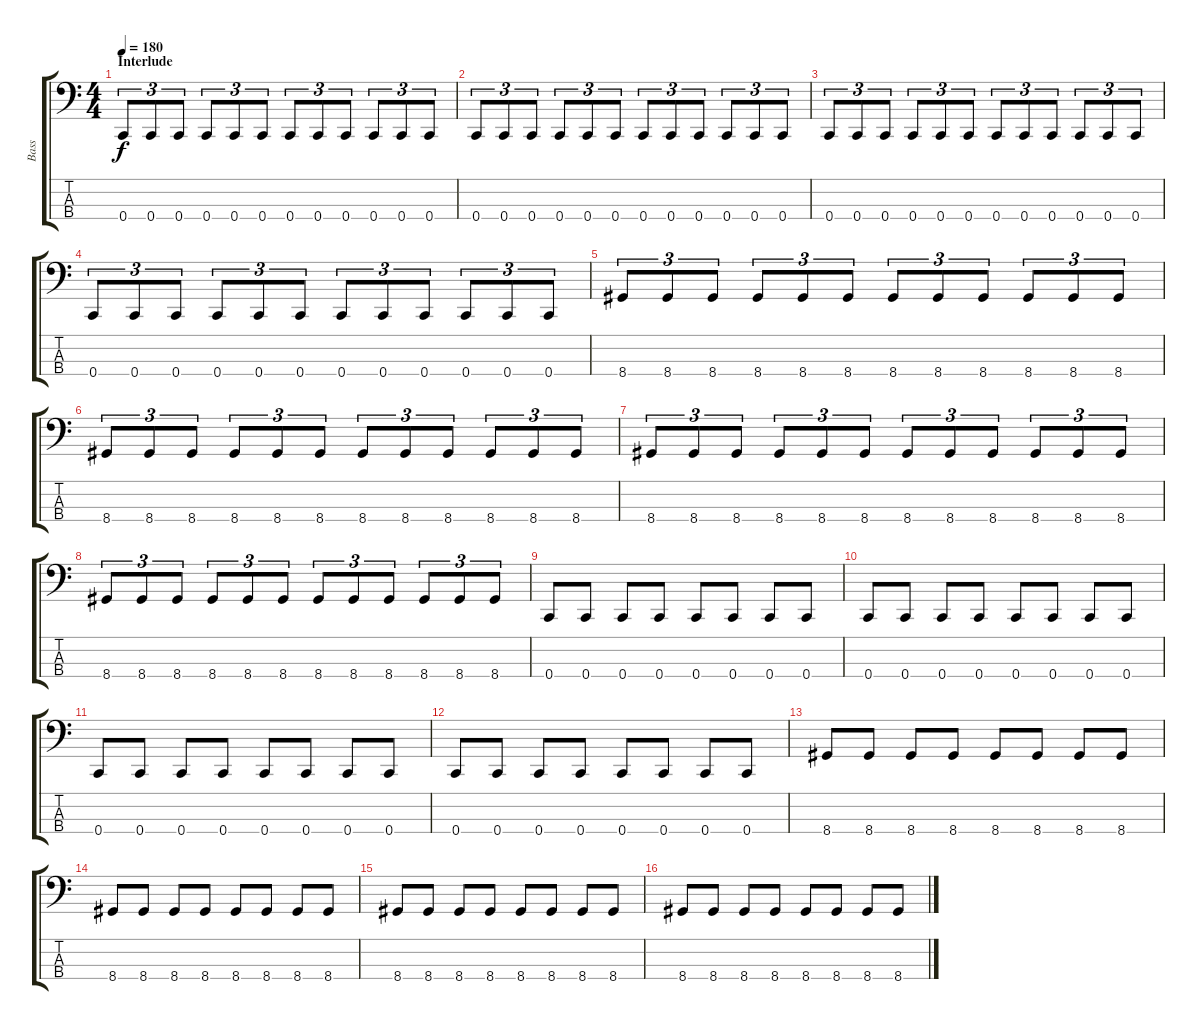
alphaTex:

\track ("Bass" "Bass") {instrument electricbasspick}
\staff {score tabs}
\tuning (Eb2 Bb1 F1 C1) {hide}
\ts (4 4)
\section ("" "Interlude")
\tempo 180
\clef f4
\ks c
0.4.8{tu (3 2) dy f} 0.4.8{tu (3 2)} 0.4.8{tu (3 2)} 0.4.8{tu (3 2)} 0.4.8{tu (3 2)} 0.4.8{tu (3 2)} 0.4.8{tu (3 2)} 0.4.8{tu (3 2)} 0.4.8{tu (3 2)} 0.4.8{tu (3 2)} 0.4.8{tu (3 2)} 0.4.8{tu (3 2)} |
0.4.8{tu (3 2)} 0.4.8{tu (3 2)} 0.4.8{tu (3 2)} 0.4.8{tu (3 2)} 0.4.8{tu (3 2)} 0.4.8{tu (3 2)} 0.4.8{tu (3 2)} 0.4.8{tu (3 2)} 0.4.8{tu (3 2)} 0.4.8{tu (3 2)} 0.4.8{tu (3 2)} 0.4.8{tu (3 2)} |
0.4.8{tu (3 2)} 0.4.8{tu (3 2)} 0.4.8{tu (3 2)} 0.4.8{tu (3 2)} 0.4.8{tu (3 2)} 0.4.8{tu (3 2)} 0.4.8{tu (3 2)} 0.4.8{tu (3 2)} 0.4.8{tu (3 2)} 0.4.8{tu (3 2)} 0.4.8{tu (3 2)} 0.4.8{tu (3 2)} |
0.4.8{tu (3 2)} 0.4.8{tu (3 2)} 0.4.8{tu (3 2)} 0.4.8{tu (3 2)} 0.4.8{tu (3 2)} 0.4.8{tu (3 2)} 0.4.8{tu (3 2)} 0.4.8{tu (3 2)} 0.4.8{tu (3 2)} 0.4.8{tu (3 2)} 0.4.8{tu (3 2)} 0.4.8{tu (3 2)} |
8.4.8{tu (3 2)} 8.4.8{tu (3 2)} 8.4.8{tu (3 2)} 8.4.8{tu (3 2)} 8.4.8{tu (3 2)} 8.4.8{tu (3 2)} 8.4.8{tu (3 2)} 8.4.8{tu (3 2)} 8.4.8{tu (3 2)} 8.4.8{tu (3 2)} 8.4.8{tu (3 2)} 8.4.8{tu (3 2)} |
8.4.8{tu (3 2)} 8.4.8{tu (3 2)} 8.4.8{tu (3 2)} 8.4.8{tu (3 2)} 8.4.8{tu (3 2)} 8.4.8{tu (3 2)} 8.4.8{tu (3 2)} 8.4.8{tu (3 2)} 8.4.8{tu (3 2)} 8.4.8{tu (3 2)} 8.4.8{tu (3 2)} 8.4.8{tu (3 2)} |
8.4.8{tu (3 2)} 8.4.8{tu (3 2)} 8.4.8{tu (3 2)} 8.4.8{tu (3 2)} 8.4.8{tu (3 2)} 8.4.8{tu (3 2)} 8.4.8{tu (3 2)} 8.4.8{tu (3 2)} 8.4.8{tu (3 2)} 8.4.8{tu (3 2)} 8.4.8{tu (3 2)} 8.4.8{tu (3 2)} |
8.4.8{tu (3 2)} 8.4.8{tu (3 2)} 8.4.8{tu (3 2)} 8.4.8{tu (3 2)} 8.4.8{tu (3 2)} 8.4.8{tu (3 2)} 8.4.8{tu (3 2)} 8.4.8{tu (3 2)} 8.4.8{tu (3 2)} 8.4.8{tu (3 2)} 8.4.8{tu (3 2)} 8.4.8{tu (3 2)} |
0.4.8 0.4.8 0.4.8 0.4.8 0.4.8 0.4.8 0.4.8 0.4.8 |
0.4.8 0.4.8 0.4.8 0.4.8 0.4.8 0.4.8 0.4.8 0.4.8 |
0.4.8 0.4.8 0.4.8 0.4.8 0.4.8 0.4.8 0.4.8 0.4.8 |
0.4.8 0.4.8 0.4.8 0.4.8 0.4.8 0.4.8 0.4.8 0.4.8 |
8.4.8 8.4.8 8.4.8 8.4.8 8.4.8 8.4.8 8.4.8 8.4.8 |
8.4.8 8.4.8 8.4.8 8.4.8 8.4.8 8.4.8 8.4.8 8.4.8 |
8.4.8 8.4.8 8.4.8 8.4.8 8.4.8 8.4.8 8.4.8 8.4.8 |
8.4.8 8.4.8 8.4.8 8.4.8 8.4.8 8.4.8 8.4.8 8.4.8
